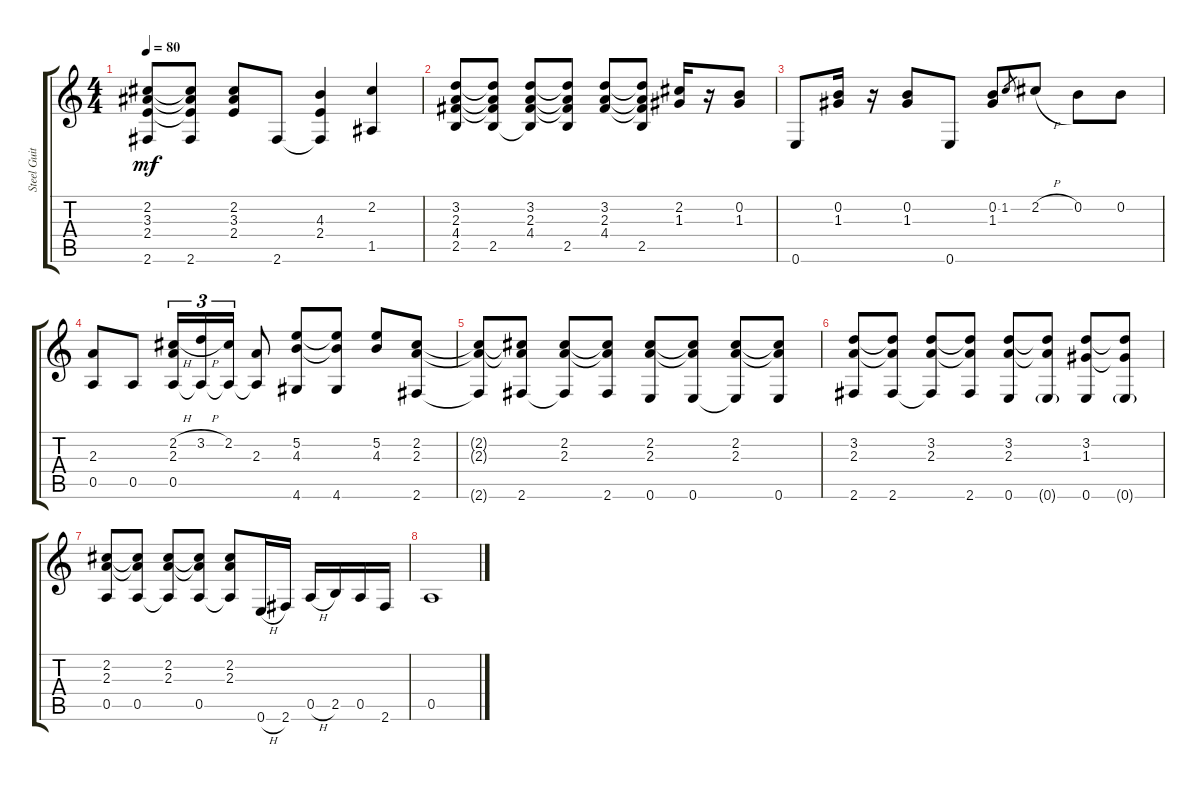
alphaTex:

\track ("Steel Guitar" "Steel Guit") {instrument acousticguitarsteel}
\staff {score tabs}
\tuning (E4 B3 G3 D3 A2 E2) {hide}
\ts (4 4)
\tempo 80
\clef g2
\ks c
(2.2 3.3 2.4 2.6).8{dy mf} (2.2{t} 3.3{t} 2.4{t} 2.6).8 (2.2 3.3 2.4).8 2.6.8 (4.3 2.4 2.6{t}).4 (2.2 1.5).4 |
(3.2 2.3 4.4 2.5).8 (3.2{t} 2.3{t} 4.4{t} 2.5).8 (3.2 2.3 4.4 2.5{t}).8 (3.2{t} 2.3{t} 4.4{t} 2.5).8 (3.2 2.3 4.4).8 (3.2{t} 2.3{t} 4.4{t} 2.5).8 (2.2 1.3).16 r.16 (0.2 1.3).8 |
0.6.8 (0.2 1.3).16 r.16 (0.2 1.3).8 0.6.8 (0.2 1.3).8 1.2.8{gr} 2.2{h}.8 0.2.8 0.2.8 |
(2.3 0.5).8 0.5.8 (2.2{h} 2.3 0.5).16{tu (3 2)} (3.2{h} 0.5{t}).16{tu (3 2)} (2.2 0.5{t}).16{tu (3 2)} (2.3 0.5{t}).8 (5.2 4.3 4.6).8 (5.2{t} 4.3{t} 4.6).8 (5.2 4.3).8 (2.2 2.3 2.6).8 |
(2.2{t} 2.3{t} 2.6{t}).8 (2.2{t} 2.3{t} 2.6).8 (2.2 2.3 2.6{t}).8 (2.2{t} 2.3{t} 2.6).8 (2.2 2.3 0.6).8 (2.2{t} 2.3{t} 0.6).8 (2.2 2.3 0.6{t}).8 (2.2{t} 2.3{t} 0.6).8 |
(3.2 2.3 2.6).8 (3.2{t} 2.3{t} 2.6).8 (3.2 2.3 2.6{t}).8 (3.2{t} 2.3{t} 2.6).8 (3.2 2.3 0.6).8 (3.2{t} 2.3{t} 0.6{g}).8 (3.2 1.3 0.6).8 (3.2{t} 1.3{t} 0.6{g}).8 |
(2.2 2.3 0.5).8 (2.2{t} 2.3{t} 0.5).8 (2.2 2.3 0.5{t}).8 (2.2{t} 2.3{t} 0.5).8 (2.2 2.3 0.5{t}).8 0.6{h}.16 2.6.16 0.5{h}.16 2.5.16 0.5.16 2.6.16 |
0.5.1
